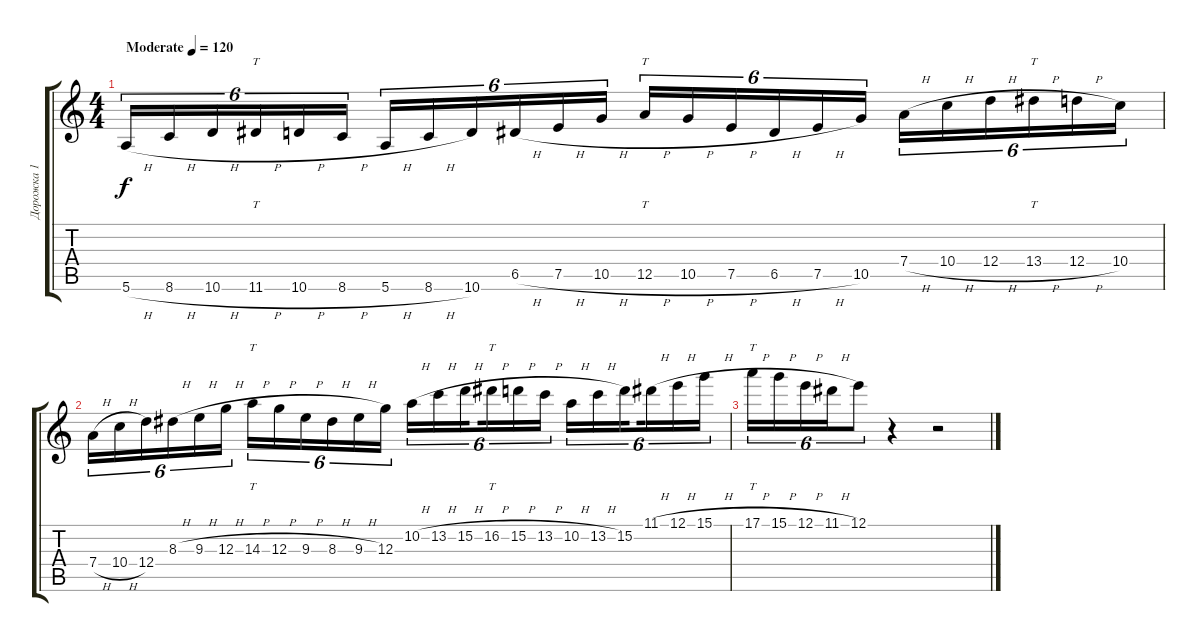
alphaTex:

\track ("Дорожка 1" "Дорожка 1") {instrument distortionguitar}
\staff {score tabs}
\tuning (E4 B3 G3 D3 A2 E2) {hide}
\ts (4 4)
\tempo (120 "Moderate")
\clef g2
\ks c
5.6{h}.16{tu (6 4) dy f instrument distortionguitar} 8.6{h}.16{tu (6 4)} 10.6{h}.16{tu (6 4)} 11.6{h}.16{tt tu (6 4)} 10.6{h}.16{tu (6 4)} 8.6{h}.16{tu (6 4)} 5.6{h}.16{tu (6 4)} 8.6{h}.16{tu (6 4)} 10.6.16{tu (6 4)} 6.5{h}.16{tu (6 4)} 7.5{h}.16{tu (6 4)} 10.5{h}.16{tu (6 4)} 12.5{h}.16{tt tu (6 4)} 10.5{h}.16{tu (6 4)} 7.5{h}.16{tu (6 4)} 6.5{h}.16{tu (6 4)} 7.5{h}.16{tu (6 4)} 10.5.16{tu (6 4)} 7.4{h}.16{tu (6 4)} 10.4{h}.16{tu (6 4)} 12.4{h}.16{tu (6 4)} 13.4{h}.16{tt tu (6 4)} 12.4{h}.16{tu (6 4)} 10.4.16{tu (6 4)} |
7.4{h}.16{tu (6 4)} 10.4{h}.16{tu (6 4)} 12.4.16{tu (6 4)} 8.3{h}.16{tu (6 4)} 9.3{h}.16{tu (6 4)} 12.3{h}.16{tu (6 4)} 14.3{h}.16{tt tu (6 4)} 12.3{h}.16{tu (6 4)} 9.3{h}.16{tu (6 4)} 8.3{h}.16{tu (6 4)} 9.3{h}.16{tu (6 4)} 12.3.16{tu (6 4)} 10.2{h}.16{tu (6 4)} 13.2{h}.16{tu (6 4)} 15.2{h}.16{tu (6 4) beam splitsecondary} 16.2{h}.16{tt tu (6 4)} 15.2{h}.16{tu (6 4)} 13.2{h}.16{tu (6 4)} 10.2{h}.16{tu (6 4)} 13.2{h}.16{tu (6 4)} 15.2.16{tu (6 4) beam splitsecondary} 11.1{h}.16{tu (6 4)} 12.1{h}.16{tu (6 4)} 15.1{h}.16{tu (6 4)} |
17.1{h}.16{tt tu (6 4)} 15.1{h}.16{tu (6 4)} 12.1{h}.16{tu (6 4)} 11.1{h}.16{tu (6 4)} 12.1.8{tu (6 4)} r.4 r.2
